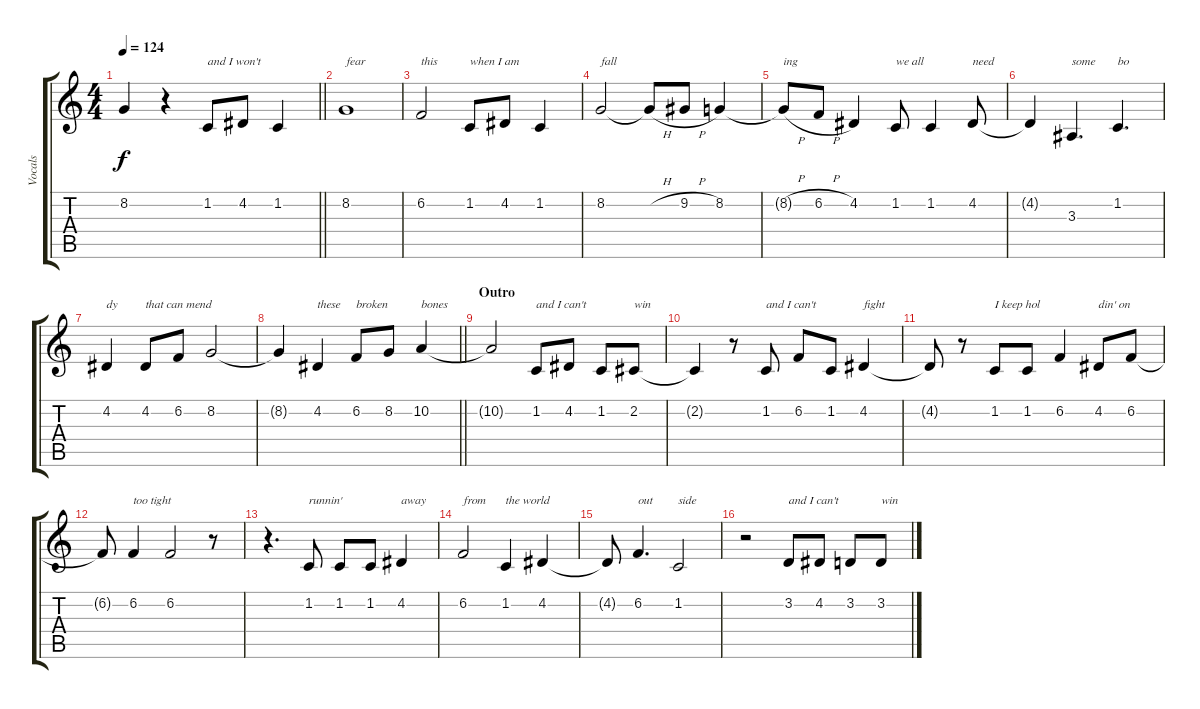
\track ("Vocals" "Vocals") {instrument synthvoice}
\staff {score tabs}
\tuning (E4 B3 G3 D3 A2 E2) {hide}
\ts (4 4)
\tempo 124
\clef g2
\barLineRight lightlight
\ks c
8.2{t}.4{dy f} r.4 1.2.8{txt "and I won't"} 4.2.8 1.2.4 |
8.2.1{txt "fear"} |
6.2.2{txt "this"} 1.2.8{txt "when I am"} 4.2.8 1.2.4 |
8.2.2{txt "fall"} 8.2{h t}.8 9.2{h}.8 8.2.4 |
8.2{h t}.8{txt "ing"} 6.2{h}.8 4.2.4 1.2.8{txt "we all"} 1.2.4 4.2.8{txt "need"} |
4.2{t}.4 3.3.4{d txt "some"} 1.2.4{d txt "bo"} |
4.2.4{txt "dy"} 4.2.8{txt "that can mend"} 6.2.8 8.2.2 |
\barLineRight lightlight
8.2{t}.4 4.2.4{txt "these"} 6.2.8{txt "broken"} 8.2.8 10.2.4{txt "bones"} |
\section ("" "Outro")
10.2{t}.2 1.2.8{txt "and I can't"} 4.2.8 1.2.8 2.2.8{txt "win"} |
2.2{t}.4 r.8 1.2.8{txt "and I can't"} 6.2.8 1.2.8 4.2.4{txt "fight"} |
4.2{t}.8 r.8 1.2.8{txt "I keep hol"} 1.2.8 6.2.4 4.2.8{txt "din' on"} 6.2.8 |
6.2{t}.8 6.2.4{txt "too tight"} 6.2.2 r.8 |
r.4{d} 1.2.8{txt "runnin'"} 1.2.8 1.2.8 4.2.4{txt "away"} |
6.2.2{txt "from"} 1.2.4{txt "the world"} 4.2.4 |
4.2{t}.8 6.2.4{d txt "out"} 1.2.2{txt "side"} |
r.2 3.2.8{txt "and I can't"} 4.2.8 3.2.8 3.2.8{txt "win"}
